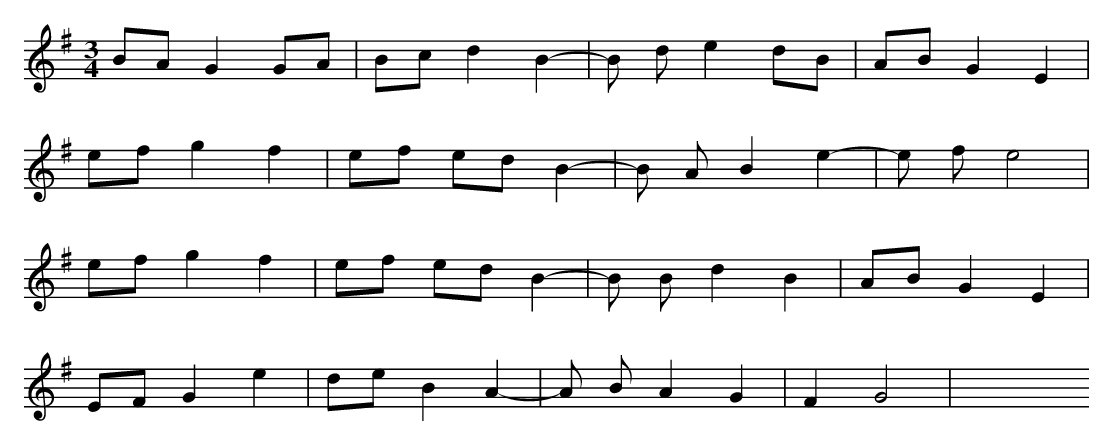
X:1
M:3/4
K:G
BA G2 GA|Bc d2 B2-|B d e2 dB|AB G2 E2|
ef g2 f2|ef ed B2-|B A B2 e2-|e f e4|
ef g2 f2|ef ed B2-|B B d2 B2|AB G2 E2|
EF G2 e2|de B2 A2-|A B A2 G2|F2 G4|X
